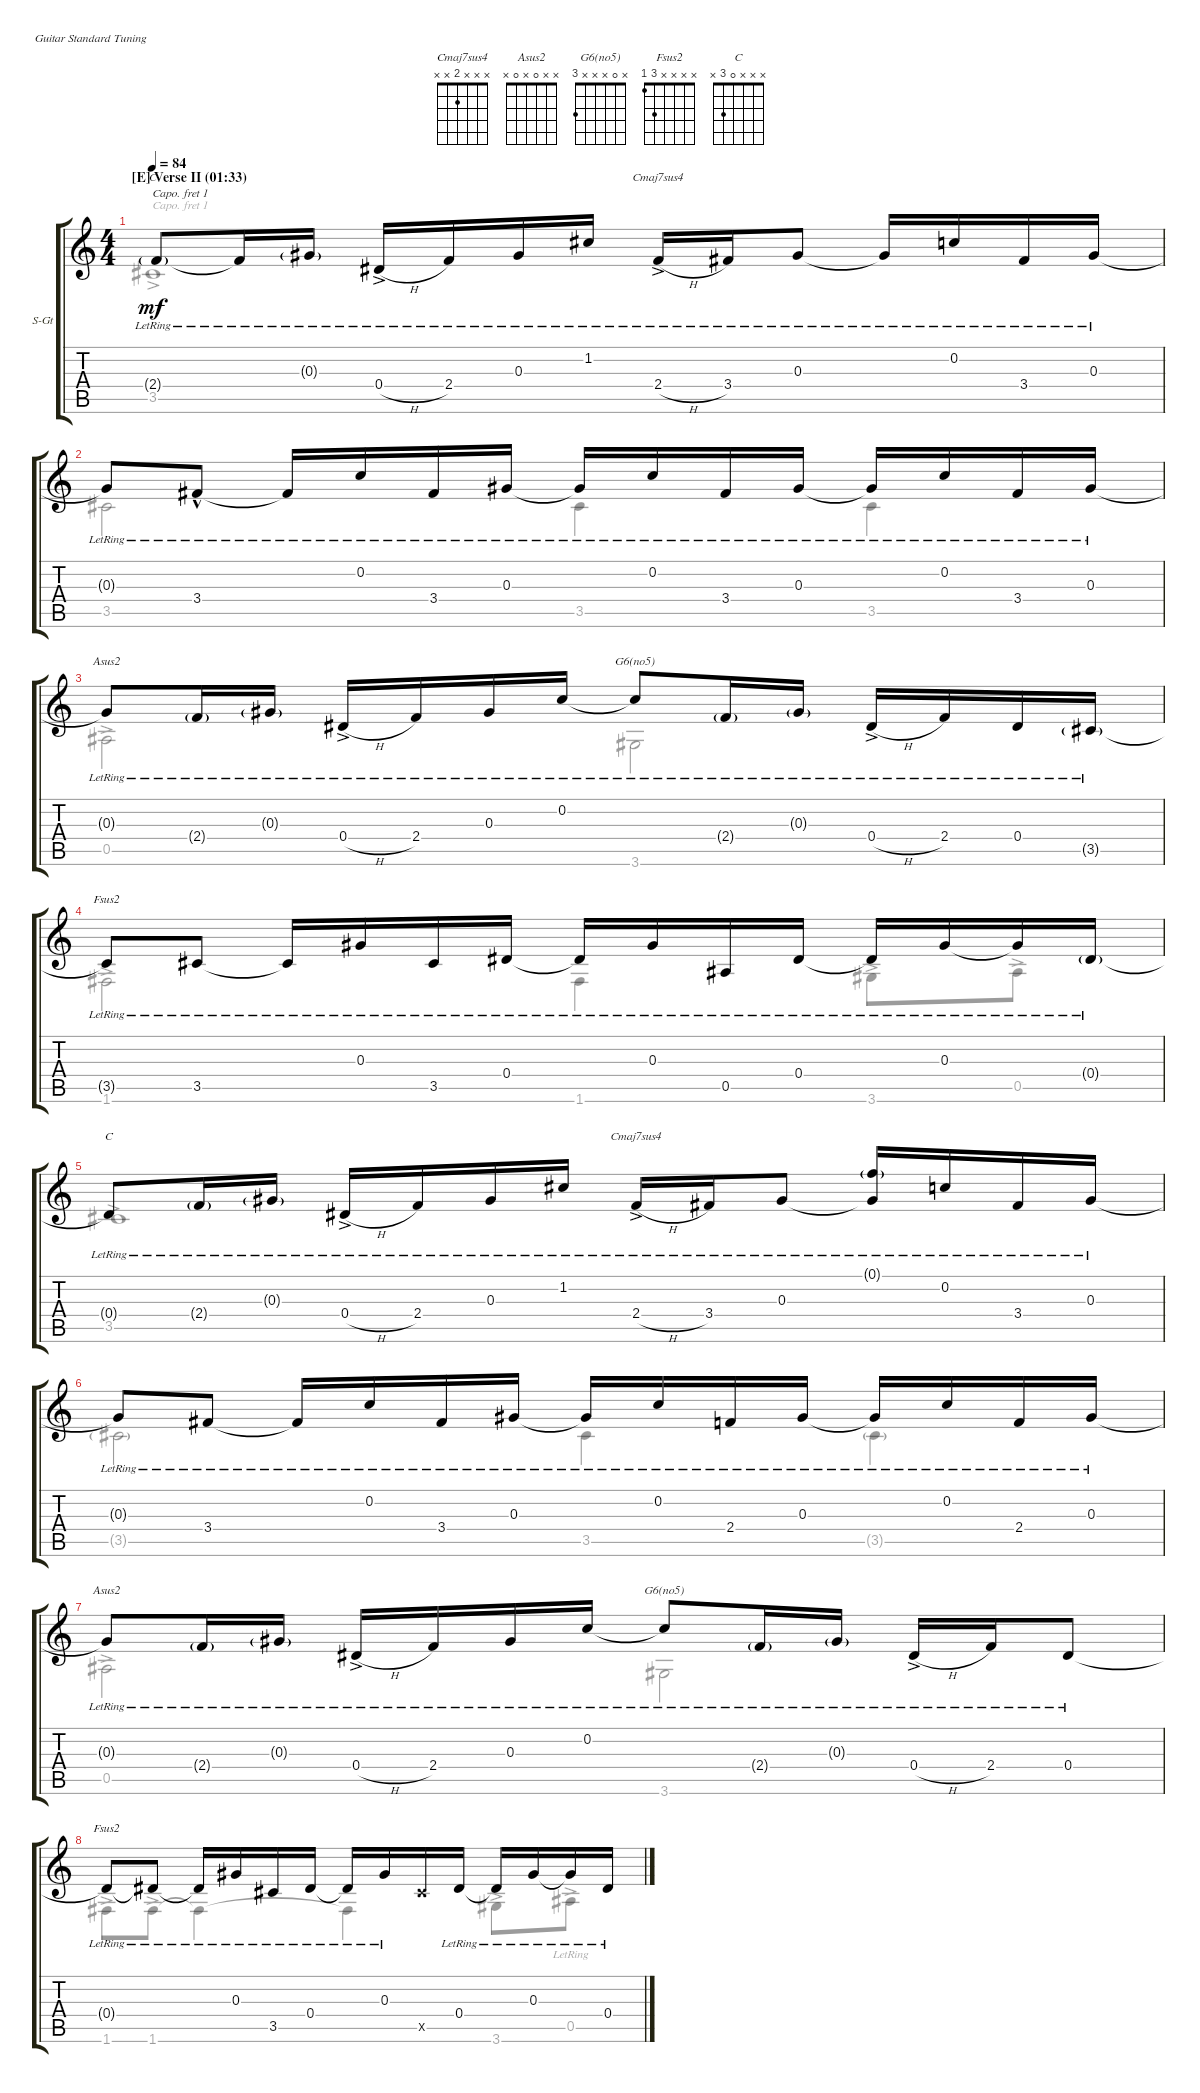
\defaultSystemsLayout 4
\bracketExtendMode groupsimilarinstruments
\firstSystemTrackNameOrientation horizontal
\otherSystemsTrackNameOrientation horizontal
\defaultBarNumberDisplay FirstOfSystem
\track ("Steel Guitar" "S-Gt") {instrument acousticguitarsteel}
\staff {score tabs}
\capo 1
\tuning (E4 B3 G3 D3 A2 E2)
\chord ("Cmaj7sus4" x x x 2 x x)
\chord ("Asus2" x x 0 x 0 x)
\chord ("G6(no5)" x 0 x x x 3)
\chord ("Fsus2" x x x 0 x 1)
\chord ("Fsus2" x x x x 3 1)
\chord ("C" x x x 2 3 x)
\chord ("C" x x x 0 3 x)
\voice
\ts (4 4)
\section ("E" "Verse II (01:33)")
\tempo 84
\clef g2
\ks c
2.4{g lr}.8{ch "C" dy mf} 2.4{lr t}.16 0.3{g lr}.16 0.4{h ac lr}.16 2.4{lr}.16 0.3{lr}.16 1.2{lr}.16 2.4{h ac lr}.16{ch "Cmaj7sus4"} 3.4{lr}.16 0.3{lr}.8 0.3{lr t}.16 0.2{lr}.16 3.4{lr}.16 0.3{lr}.16 |
0.3{lr t}.8 3.4{hac lr}.8 3.4{lr t}.16 0.2{lr}.16 3.4{lr}.16 0.3{lr}.16 0.3{lr t}.16 0.2{lr}.16 3.4{lr}.16 0.3{lr}.16 0.3{lr t}.16 0.2{lr}.16 3.4{lr}.16 0.3{lr}.16 |
0.3{lr t}.8{ch "Asus2"} 2.4{g lr}.16 0.3{g lr}.16 0.4{h ac lr}.16 2.4{lr}.16 0.3{lr}.16 0.2{lr}.16 0.2{lr t}.8{ch "G6(no5)"} 2.4{g lr}.16 0.3{g lr}.16 0.4{h ac lr}.16 2.4{lr}.16 0.4{lr}.16 3.5{g lr}.16 |
3.5{lr t}.8{ch "Fsus2"} 3.5{lr}.8 3.5{lr t}.16 0.3{lr}.16 3.5{lr}.16 0.4{lr}.16 0.4{lr t}.16 0.3{lr}.16 0.5{lr}.16 0.4{lr}.16 0.4{lr t}.16 0.3{lr}.16 0.3{lr t}.16 0.4{g lr}.16 |
0.4{lr t}.8{ch "C"} 2.4{g lr}.16 0.3{g lr}.16 0.4{h ac lr}.16 2.4{lr}.16 0.3{lr}.16 1.2{lr}.16 2.4{h ac lr}.16{ch "Cmaj7sus4"} 3.4{lr}.16 0.3{lr}.8 (0.3{lr t} 0.1{g}).16 0.2{lr}.16 3.4{lr}.16 0.3{lr}.16 |
0.3{lr t}.8 3.4{lr}.8 3.4{lr t}.16 0.2{lr}.16 3.4{lr}.16 0.3{lr}.16 0.3{lr t}.16 0.2{lr}.16 2.4{lr}.16 0.3{lr}.16 0.3{lr t}.16 0.2{lr}.16 2.4{lr}.16 0.3{lr}.16 |
\scale
0.35291 0.3{lr t}.8{ch "Asus2"} 2.4{g lr}.16 0.3{g lr}.16 0.4{h ac lr}.16 2.4{lr}.16 0.3{lr}.16 0.2{lr}.16 0.2{lr t}.8{ch "G6(no5)"} 2.4{g lr}.16 0.3{g lr}.16 0.4{h ac lr}.16 2.4{lr}.16 0.4{lr}.8 |
\scale
0.305708 0.4{lr t}.8{ch "Fsus2"} 0.4{lr t}.8 0.4{lr t}.16 0.3{lr}.16 3.5{lr}.16 0.4{lr}.16 0.4{lr t}.16 0.3{lr}.16 3.5{x}.16 0.4{lr}.16 0.4{lr t}.16 0.3{lr}.16 0.3{lr t}.16 0.4{h lr}.16
\voice
\clef g2
\ottava regular
\simile none
\ks c
3.5{ac}.1{dy mf beam invert} |
3.5.2 3.5.4 3.5.4 |
0.5{ac}.2 3.6.2 |
1.6{ac}.2 1.6.4 3.6{ac}.8 0.5{ac}.8 |
3.5{ac}.1 |
3.5{g}.2 3.5.4 3.5{g}.4 |
\scale
0.35291 0.5{ac}.2 3.6.2 |
\scale
0.305708 1.6{ac}.8 1.6{ac}.8 1.6{t}.4 1.6{t}.4 3.6{ac}.8 0.5{ac lr}.8
